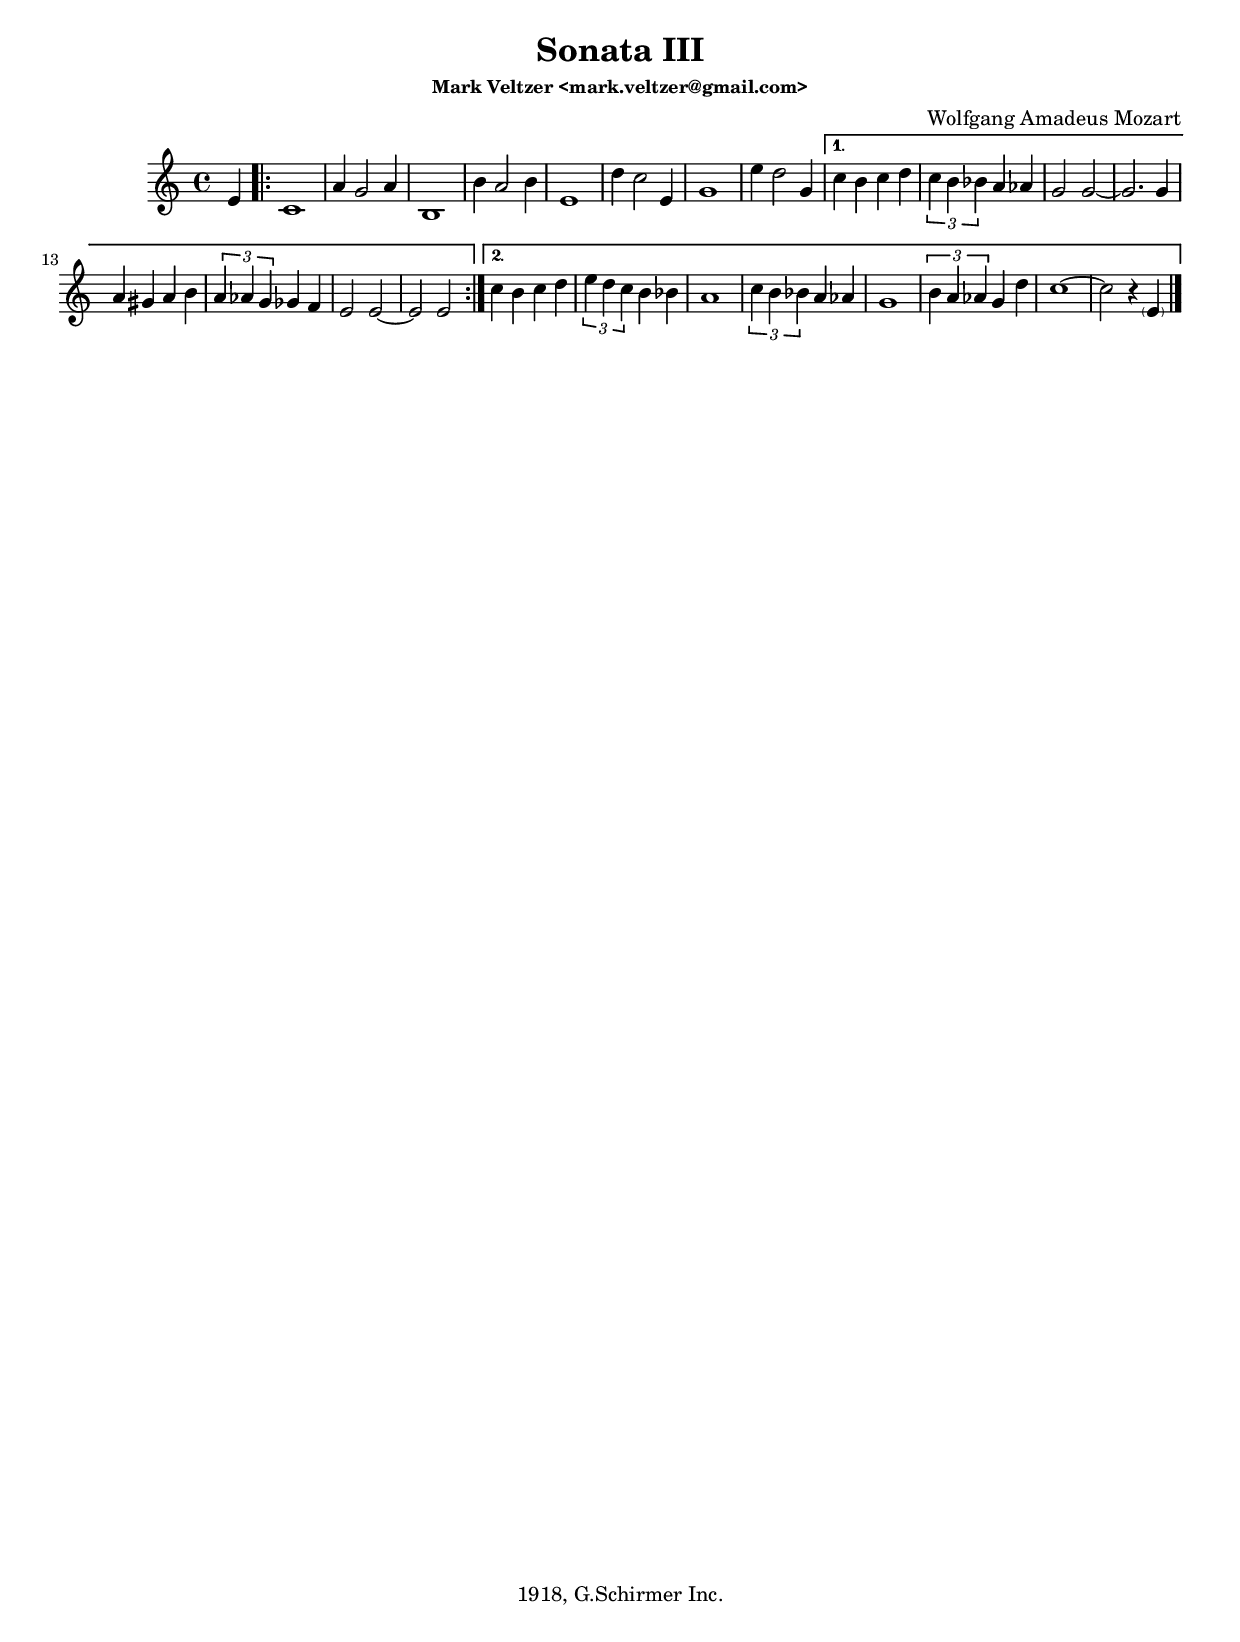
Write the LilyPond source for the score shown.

\include "src/include/common.lyi"
\header {
	title="Sonata III"
	composer="Wolfgang Amadeus Mozart"
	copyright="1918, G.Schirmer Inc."
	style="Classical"
	remark="Edited, revised and fingered by Richard Epstein"
}
%{
	Schirmer's library of musical classics"
	An accompaniment for Second Piano by Edvard Grieg may be found in Schirmer's Library, Vol. 1440.
%}

tune={
	\key c \major
	\time 4/4
	\partial 4 e'4 |
	\repeat volta 2 {
		c'1 | a'4 g'2 a'4 | b1 | b'4 a'2 b'4 |
		e'1 | d''4 c''2 e'4 | g'1 | e''4 d''2 g'4 |
	}
	\alternative {
		{
			c''4 b'4 c''4 d''4 | \times 2/3 { c''4 b'4 bes'4 } a'4 aes'4 | g'2 g'2~ | g'2. g'4 |
			a'4 gis'4 a'4 b'4 | \times 2/3 { a'4 aes'4 g'4 } ges'4 f'4 | e'2 e'2~ | e'2 e'2 |
		}
		{
			c''4 b'4 c''4 d''4 | \times 2/3 { e''4 d''4 c''4 } b'4 bes'4 | a'1 | \times 2/3 { c''4 b'4 bes'4 } a'4 aes'4 |
			g'1 | \times 2/3 { b'4 a'4 aes'4 } g'4 d''4 | c''1~ | c''2 r4 <\parenthesize e'>4 \bar "|."
		}
	}
}

\score {
	<<
		\context Staff \tune
	>>
	\midi {}
	\layout {}
}

